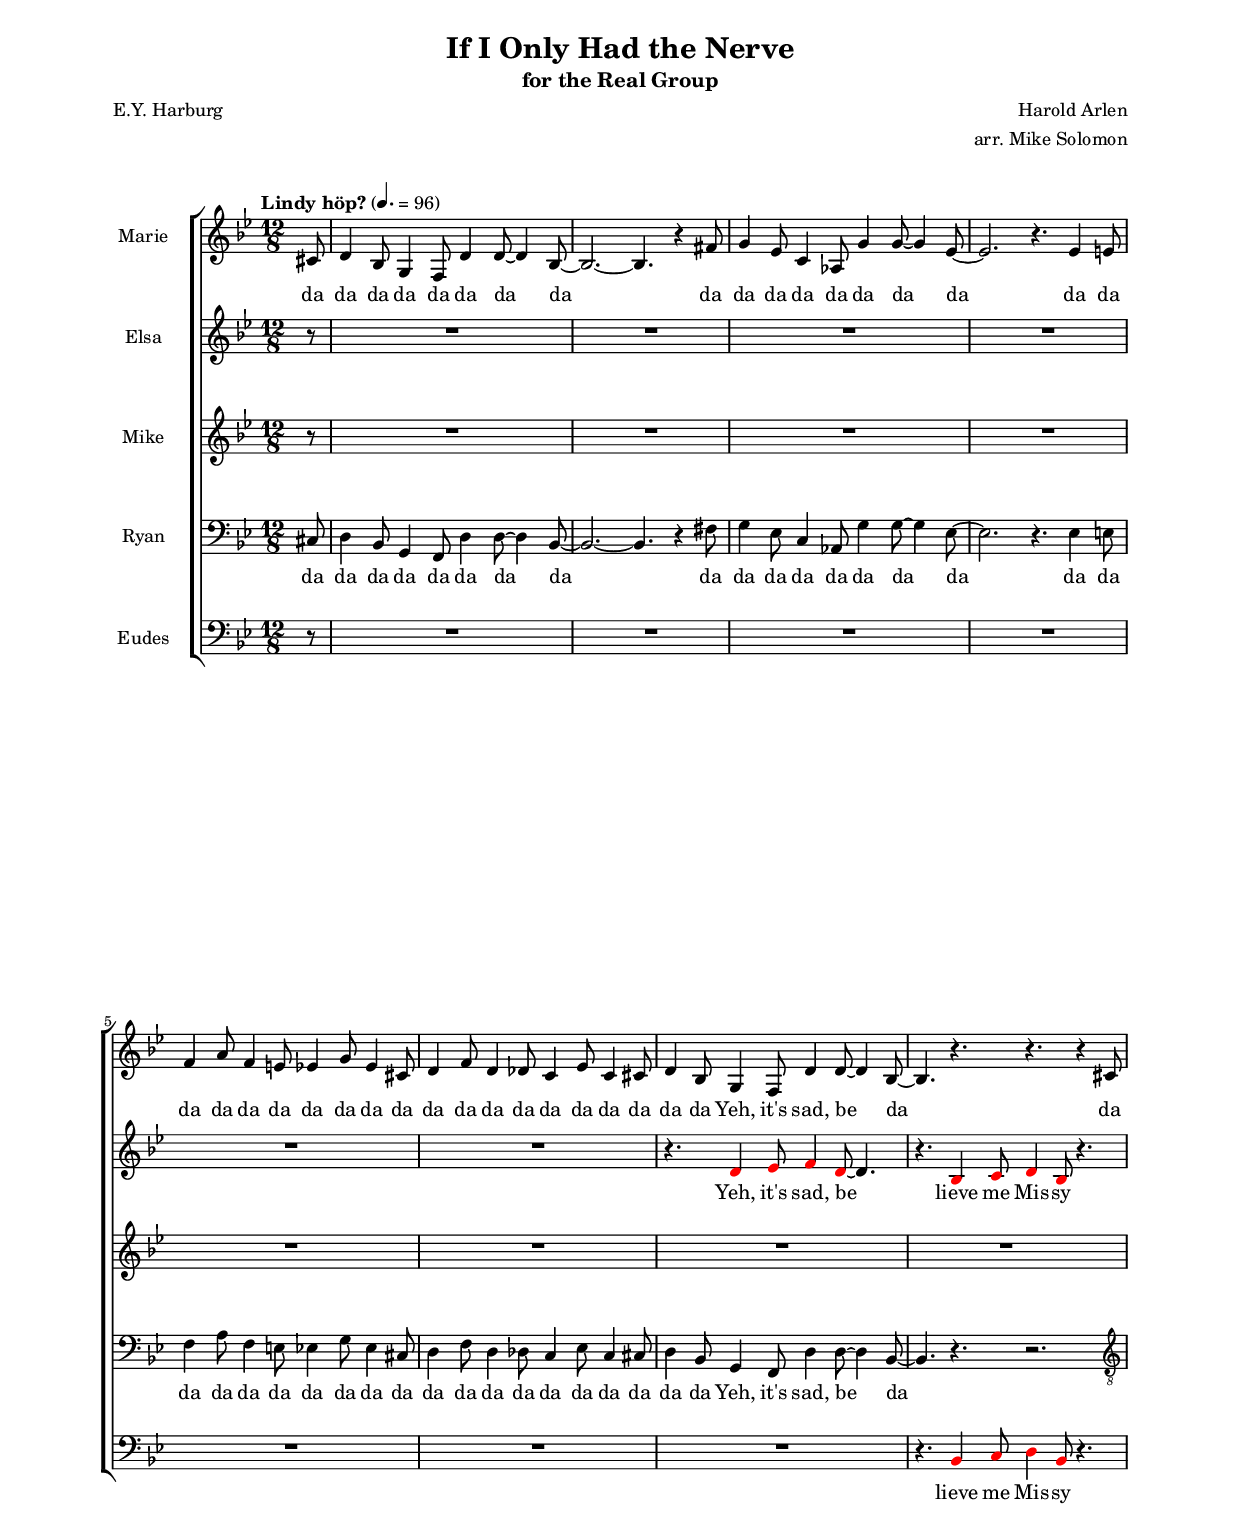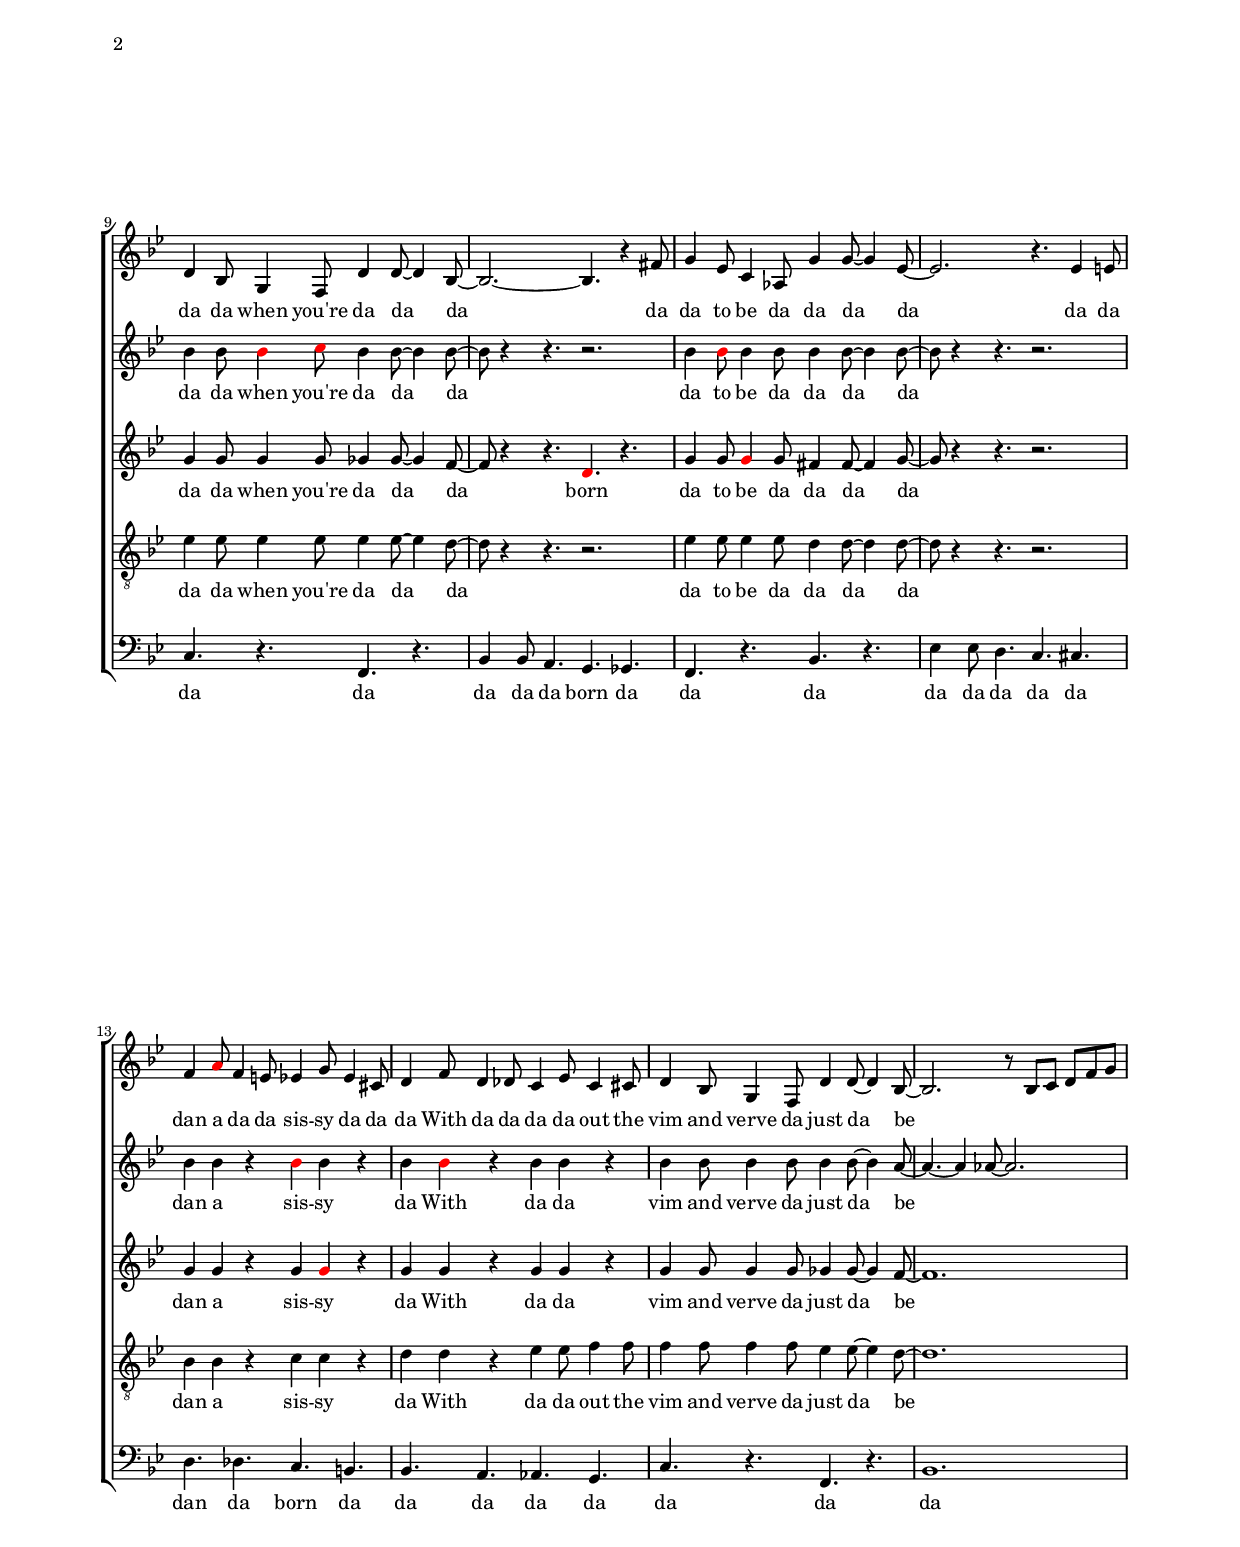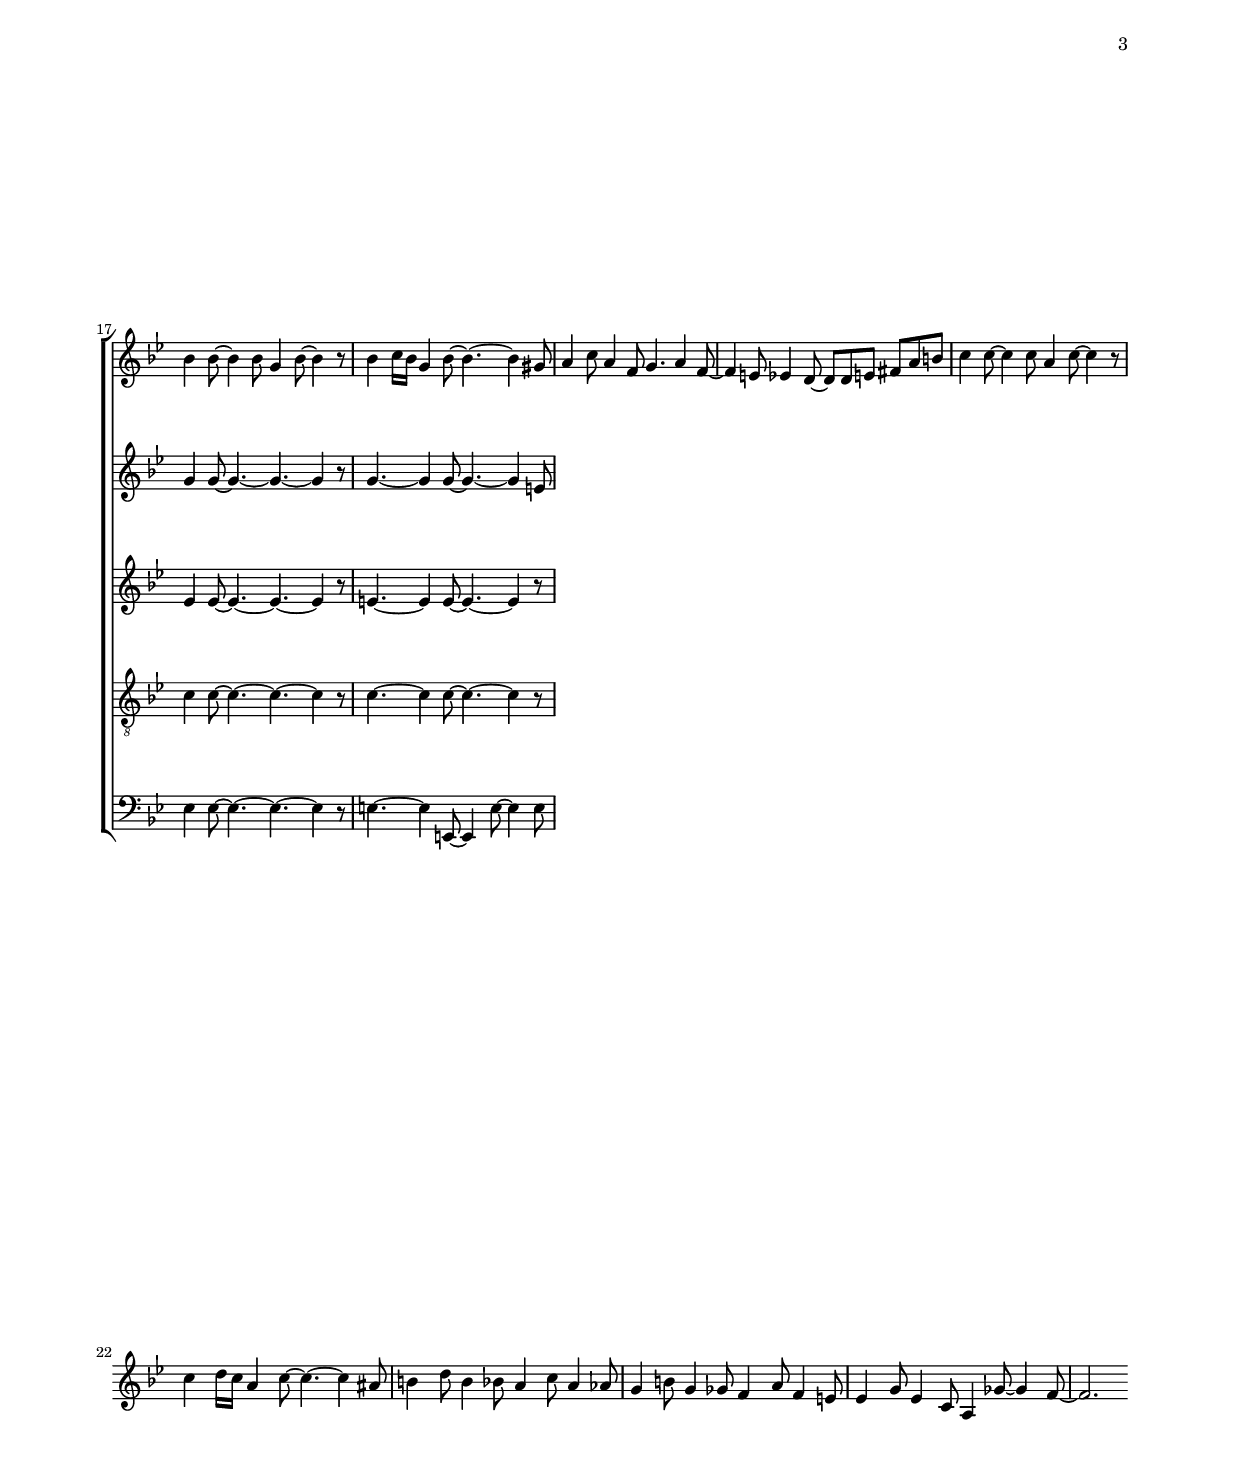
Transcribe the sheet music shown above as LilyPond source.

\version "2.19.0"
\include "defs-devel.ly"

marD = \markup \null
elsD = \markup \null
mikD = \markup \null
rynZ = \markup \null
desD = \markup \null

#(set-global-staff-size 15.87)
autoBeamInstruction = \autoBeamOn

solo = \markup \italic "solo"
psolo = \markup \italic "(solo)"
skat = \markup \italic "sit skat"
shoot = \markup \italic "SYT"

\header {
  title = "If I Only Had the Nerve"
  subtitle = "for the Real Group"
  %title = "Somewhere Over the Rainbow"
  composer = "Harold Arlen"
  poet = "E.Y. Harburg"
  arranger = "arr. Mike Solomon"
  %arranger = "arr. (anon)"
}
\paper {
  #(define fonts
    (set-global-fonts
    #:music "lilyjazz"
    #:brace "lilyjazz"
    #:roman "LilyJAZZText"
    #:sans "LilyJAZZChord"
    #:factor (/ staff-height pt 20)
  ))
  ragged-right = ##f
  left-margin = 0.75\in
  right-margin = 0.75\in
  top-margin = 0.5\in
  bottom-margin = 0.6\in
  ragged-last-bottom = ##f
  max-systems-per-page = #2
  %oddHeaderMarkup = "FIRST FULL DRAFT 20.10.14 4:44"
  %evenHeaderMarkup = "FIRST FULL DRAFT 20.10.14 4:44"
}


#(ly:set-option 'point-and-click #f)

#(set-global-staff-size 15.87)

railroad =  {
  \once \override BreathingSign.text = \markup \musicglyph #"scripts.caesura.straight"
  \breathe
}
myred = \once \override NoteHead #'color = #red

php = \once \override Hairpin.stencil = #(parenthesize-callback ly:hairpin::print)

\paper {
  footnote-separator-markup = \markup { \column { " "\override #`(span-factor . 1/5) { \draw-hline } }}
  footnote-padding = 1\mm
  top-system-spacing = #'((basic-distance . 1) (minimum-distance . 0) (padding . 1) (stretchability . 40))
  bottom-system-spacing = #'((basic-distance . 1) (minimum-distance . 0) (padding . 1) (stretchability . 50))
  ragged-right = ##f
}

prefatoryMatter = {
  \key bes \major
  \autoBeamInstruction
  \time 12/8
}

scorePrefatoryMatter = {
  \prefatoryMatter
  \partial 8
}

midiPrefatoryMatter = {
  \prefatoryMatter
  \partial 8
}

theme = \relative c {
  cis8 |
  d4 bes8 g4 f8 d'4 d8 ~ d4 bes8 ~ |
  bes2. ~ bes4. r4 fis'8 |
  g4 ees8 c4 aes8 g'4 g8 ~ g4 ees8 ~ |
  ees2. r4. ees4 e8 |
  f4 \tag #'second { \rred } a8 f4 e8 ees4 g8 ees4 cis8 |
  d4 f8 d4 des8 c4 ees8 c4 cis8 |
  d4 bes8 g4 f8 d'4 d8 ~ d4 bes8 ~ |
  \tag #'first { bes4. }
  \tag #'second { bes2. }
}

marks = {
  \tempo "Lindy höp?" 4.=96
}

soprano = {
  \transpose c c' \removeWithTag #'second \theme
  r4. r4. r4
  \transpose c c' \removeWithTag #'first \theme
  \relative c' {
    r8 bes c d f g |
    bes4 bes8 ~ bes4 bes8 g4 bes8 ~ bes4 r8 |
    bes4 c16 bes g4 bes8 ~ bes4. ~ bes4 gis8 |
    a4 c8 a4 f8 g4. a4 f8 ~ |
    f4 e8 ees4 d8 ~ d d e fis a b |
    c4 c8 ~ c4 c8 a4 c8 ~ c4 r8 |
    c4 d16 c a4 c8 ~ c4. ~ c4 ais8 |
    b4 d8 b4 bes8 a4 c8 a4 aes8 |
    g4 b8 g4 ges8 f4 a8 f4 e8 |
    ees4 g8 ees4 c8 a4 ges'8 ~ ges4 f8 ~ |
    f2.
  }
}

sopranoWords = \lyricmode {
  \repeat unfold 36 da
  Yeh, it's sad, be
  da
  da da da when you're da da da
  da
  da to be da da da da
  da da
  dan a da da sis -- sy da da
  da With da da da da out the
  vim and verve da just da be
  
}

mezzo = \relative c' {
  r8 |
  R1.*6 |
  r4. \Red d4 ees8 f4 d8 ~ \Black d4. |
  r4. \Red bes4 c8 d4 bes8 \Black r4. |
  bes'4 bes8 \Red bes4 c8 \Black bes4 bes8 ~ bes4 bes8 ~ |
  bes8 r4 r4. r2. |
  bes4 \rred bes8 bes4 bes8 bes4 bes8 ~ bes4 bes8 ~ |
  bes8 r4 r4. r2. |
  bes4 bes4 r \rred bes4 bes4 r |
  bes4 \rred bes4 r bes4 bes4 r |
  bes4 bes8 bes4 bes8 bes4 bes8 ~ bes4 a8 ~ |
  a4. ~ a4 aes8 ~ aes2. |
  g4 g8 ~ g4. ~ g4. ~ g4 r8 |
  g4. ~ g4 g8 ~ g4. ~ g4 e8 |
}

mezzoWords = \lyricmode {
 Yeh, it's sad, be
  lieve me Mis -- sy
  da da when you're da da da
  da to be da da da da
  dan a
  sis -- sy
  da With
  da da
  vim and verve da just da be
}


alto = \relative c'' {
  r8 |
  R1.*8 |
  g4 g8 g4 g8 ges4 ges8 ~ ges4 f8 ~ |
  f8 r4 r4. \rred d4. r |
  g4 g8 \rred g4 g8 fis4 fis8 ~ fis4 g8 ~ |
  g8 r4 r4. r2. |
  g4 g4 r g4 \rred g4 r |
  g4 g4 r g4 g4 r |
  g4 g8 g4 g8 ges4 ges8 ~ ges4 f8 ~ |
  f1. |
  ees4 ees8 ~ ees4. ~ ees4. ~ ees4 r8 |
  e4. ~ e4 e8 ~ e4. ~ e4 r8 |
}

altoWords = \lyricmode {
  da da when you're da da da
  born
  da to be da da da da
  dan a
  sis -- sy
  da With
  da da
  vim and verve da just da be
}

tenor = {
  \clef bass
  \removeWithTag #'second \theme
  r4. r2.
  \relative c' {
    \clef "treble_8"
    ees4 ees8 ees4 ees8 ees4 ees8 ~ ees4 d8 ~ |
    d8 r4 r4. r2. |
    ees4 ees8 ees4 ees8 d4 d8 ~ d4 d8 ~ |
    d8 r4 r4. r2. |
    bes4 bes r c c r |
    d d r ees ees8 f4 f8 |
    f4 f8 f4 f8 ees4 ees8 ~ ees4 d8 ~ |
    d1. |
    c4 c8 ~ c4. ~ c4. ~ c4 r8 |
    c4. ~ c4 c8 ~ c4. ~ c4 r8 |
  }
}

tenorWords = \lyricmode {
  \repeat unfold 36 da
  Yeh, it's sad, be
  da
  da da when you're da da da
  da to be da da da da
  dan a
  sis -- sy
  da With da da out the
  vim and verve da just da be
}

bass = \relative c {
  \clef "bass"
  r8 |
  R1.*7 |
  r4. \Red bes4 c8 d4 bes8 \Black r4. |
  c4. r f, r |
  bes4 bes8 a4. g ges |
  f r bes r |
  ees4 ees8 d4. c cis |
  d4. des c b |
  bes a aes g |
  c r f, r |
  bes1. |
  ees4 ees8 ~ ees4. ~ ees4. ~ ees4 r8 |
  e4. ~ e4 e,8 ~ e4 e'8 ~ e4 e8 |
  
}

bassWords = \lyricmode {
  lieve me Mis -- sy
  da da
  da da da born da
  da
  da
  da da da da da
  dan da born da
  da da da da
  da da
  da
}

\score {
  \new ChoirStaff <<
    \new Staff \with { instrumentName = #"Marie" %shortInstrumentName = #"M."
} <<
      \new Voice = "soprano" { << { \numericTimeSignature
	\scorePrefatoryMatter
        \soprano
      } {
	\scorePrefatoryMatter
        \marks
      } >> }
      \new Lyrics \lyricsto "soprano" {
        \sopranoWords
      }
    >>
    \new Staff \with { instrumentName = #"Elsa" %shortInstrumentName = #"E."
} <<
      \new Voice = "mezzo" { \numericTimeSignature
	\scorePrefatoryMatter
        \mezzo
      }
      \new Lyrics \lyricsto "mezzo" {
        \mezzoWords
      }
    >>
    \new Staff \with { instrumentName = #"Mike" %shortInstrumentName = #"Mk."
} <<
      \new Voice = "alto" { \numericTimeSignature
	\scorePrefatoryMatter
        \alto
      }
      \new Lyrics \lyricsto "alto" {
        \altoWords
      }
    >>
    \new Staff \with { instrumentName = #"Ryan" %shortInstrumentName = #"R."
} <<
      \new Voice = "tenor" { \numericTimeSignature
	\scorePrefatoryMatter
        \tenor
      }
      \new Lyrics \lyricsto "tenor" {
        \tenorWords
      }
    >>
    \new Staff \with { instrumentName = #"Eudes" %shortInstrumentName = #"P." %\markup { \concat { E \super u . } }
} <<
      \new Voice = "bass" { \numericTimeSignature
	\scorePrefatoryMatter
        \bass
      }
      \new Lyrics \lyricsto "bass" {
        \bassWords
      }
    >>
  >>
  \layout {
    \context {
      \Voice
      \override TextScript #'layer = #6
      \override NoteHead #'layer = #7
      \override Glissando #'breakable = ##t
      \override TupletNumber #'breakable = ##t
      \override TupletBracket #'breakable = ##t
      \remove "Forbid_line_break_engraver"
    }
    \context {
      \Staff
      %\consists "Metronome_mark_engraver"
      \override TimeSignature #'style = #'numbered
      \override StaffSymbol #'layer = #4
      \override TimeSignature #'layer = #3
      \override TimeSignature #'whiteout = ##t
    }
    \context {
      \Lyrics
      %\override LyricText #'whiteout = ##t
      \override LyricText #'layer = #6
    }
    \context {
      \Score
      %\remove "Metronome_mark_engraver"
      \override NonMusicalPaperColumn #'allow-loose-spacing = ##f
    }
  }
}

%{
\score {
  \new PianoStaff <<
    \new Staff  {
      \new Voice = "soprano" { << { \numericTimeSignature
	\scorePrefatoryMatter
        \soprano
      } \\ { \mezzo } \\ { \alto } {
	\scorePrefatoryMatter
        \marks
      } >> }
    }
    \new Staff  {
      \new Voice = "soprano" { << { \numericTimeSignature
	\scorePrefatoryMatter
        \tenor
      } \\ \\ { \bass } {
	\scorePrefatoryMatter
        \marks
      } >> }
    }
  >>
  \layout {
    \context {
      \Voice
      \override TextScript #'layer = #6
      \override NoteHead #'layer = #7
      \override Glissando #'breakable = ##t
      \override TupletNumber #'breakable = ##t
      \override TupletBracket #'breakable = ##t
      \remove "Forbid_line_break_engraver"
    }
    \context {
      \Staff
      %\consists "Metronome_mark_engraver"
      \override TimeSignature #'style = #'numbered
      \override StaffSymbol #'layer = #4
      \override TimeSignature #'layer = #3
      \override TimeSignature #'whiteout = ##t
    }
    \context {
      \Lyrics
      %\override LyricText #'whiteout = ##t
      \override LyricText #'layer = #6
    }
    \context {
      \Score
      %\remove "Metronome_mark_engraver"
      \override NonMusicalPaperColumn #'allow-loose-spacing = ##f
    }
  }
}
%}

%%% MIDI

\score {
  \new ChoirStaff <<
    \new Staff \with { instrumentName = #"Marie" %shortInstrumentName = #"M."
} <<
      \new Voice = "soprano" { << { \numericTimeSignature
	\midiPrefatoryMatter
        \soprano
      } {
	\midiPrefatoryMatter
        \marks
      } >> }
      \new Lyrics \lyricsto "soprano" {
        \sopranoWords
      }
    >>
    \new Staff \with { instrumentName = #"Elsa" %shortInstrumentName = #"E."
} <<
      \new Voice = "mezzo" { \numericTimeSignature
	\midiPrefatoryMatter
        \mezzo
      }
      \new Lyrics \lyricsto "mezzo" {
        \mezzoWords
      }
    >>
    \new Staff \with { instrumentName = #"Mike" %shortInstrumentName = #"Mk."
} <<
      \new Voice = "alto" { \numericTimeSignature
	\midiPrefatoryMatter
        \alto
      }
      \new Lyrics \lyricsto "alto" {
        \altoWords
      }
    >>
    \new Staff \with { instrumentName = #"Ryan" %shortInstrumentName = #"R."
} <<
      \new Voice = "tenor" { \numericTimeSignature
	\midiPrefatoryMatter
        \tenor
      }
      \new Lyrics \lyricsto "tenor" {
        \tenorWords
      }
    >>
    \new Staff \with { instrumentName = #"Eudes" %shortInstrumentName = #"P." %\markup { \concat { E \super u . } }
} <<
      \new Voice = "bass" { \numericTimeSignature
	\midiPrefatoryMatter
        \bass
      }
      \new Lyrics \lyricsto "bass" {
        \bassWords
      }
    >>
  >>
  \midi {}
}
